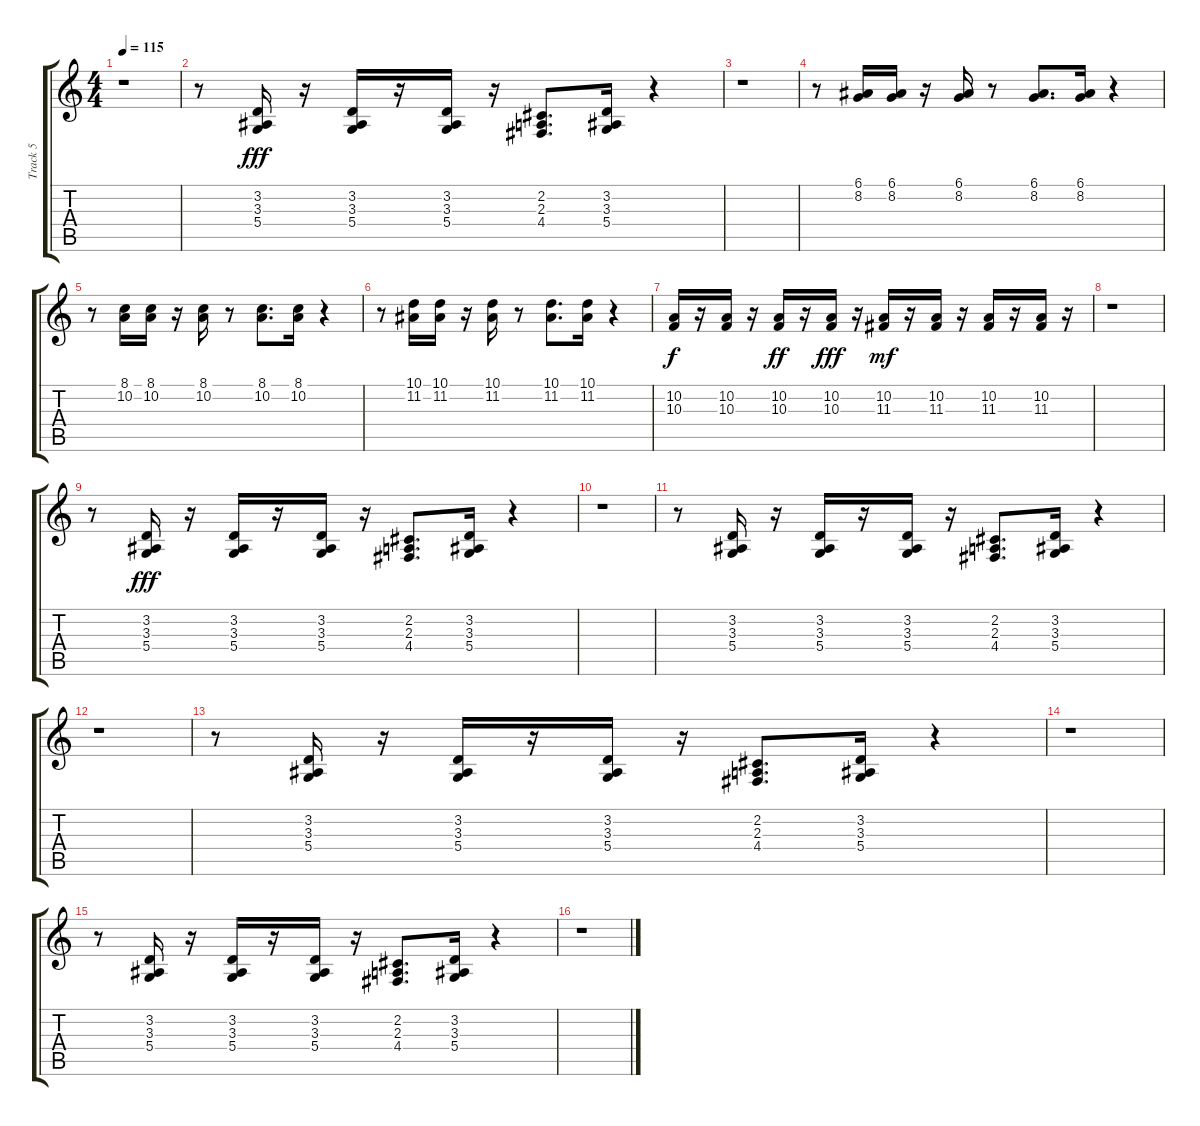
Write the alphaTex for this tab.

\track ("Track 5" "Track 5") {instrument altosax}
\staff {score tabs}
\tuning (E4 B3 G3 D3 A2 E2) {hide}
\ts (4 4)
\tempo 115
\clef g2
\ks c
r.1{dy fff} |
r.8 (3.2 3.3 5.4).16 r.16 (3.2 3.3 5.4).16 r.16 (3.2 3.3 5.4).16 r.16 (2.2 2.3 4.4).8{d} (3.2 3.3 5.4).16 r.4 |
r.1 |
r.8 (6.1 8.2).16 (6.1 8.2).16 r.16 (6.1 8.2).16 r.8 (6.1 8.2).8{d} (6.1 8.2).16 r.4 |
r.8 (8.1 10.2).16 (8.1 10.2).16 r.16 (8.1 10.2).16 r.8 (8.1 10.2).8{d} (8.1 10.2).16 r.4 |
r.8 (10.1 11.2).16 (10.1 11.2).16 r.16 (10.1 11.2).16 r.8 (10.1 11.2).8{d} (10.1 11.2).16 r.4 |
(10.2 10.3).16{dy f} r.16 (10.2 10.3).16 r.16 (10.2 10.3).16{dy ff} r.16 (10.2 10.3).16{dy fff} r.16 (10.2 11.3).16{dy mf} r.16 (10.2 11.3).16 r.16 (10.2 11.3).16 r.16 (10.2 11.3).16 r.16 |
r.1 |
r.8 (3.2 3.3 5.4).16{dy fff} r.16 (3.2 3.3 5.4).16 r.16 (3.2 3.3 5.4).16 r.16 (2.2 2.3 4.4).8{d} (3.2 3.3 5.4).16 r.4 |
r.1 |
r.8 (3.2 3.3 5.4).16 r.16 (3.2 3.3 5.4).16 r.16 (3.2 3.3 5.4).16 r.16 (2.2 2.3 4.4).8{d} (3.2 3.3 5.4).16 r.4 |
r.1 |
r.8 (3.2 3.3 5.4).16 r.16 (3.2 3.3 5.4).16 r.16 (3.2 3.3 5.4).16 r.16 (2.2 2.3 4.4).8{d} (3.2 3.3 5.4).16 r.4 |
r.1 |
r.8 (3.2 3.3 5.4).16 r.16 (3.2 3.3 5.4).16 r.16 (3.2 3.3 5.4).16 r.16 (2.2 2.3 4.4).8{d} (3.2 3.3 5.4).16 r.4 |
r.1
